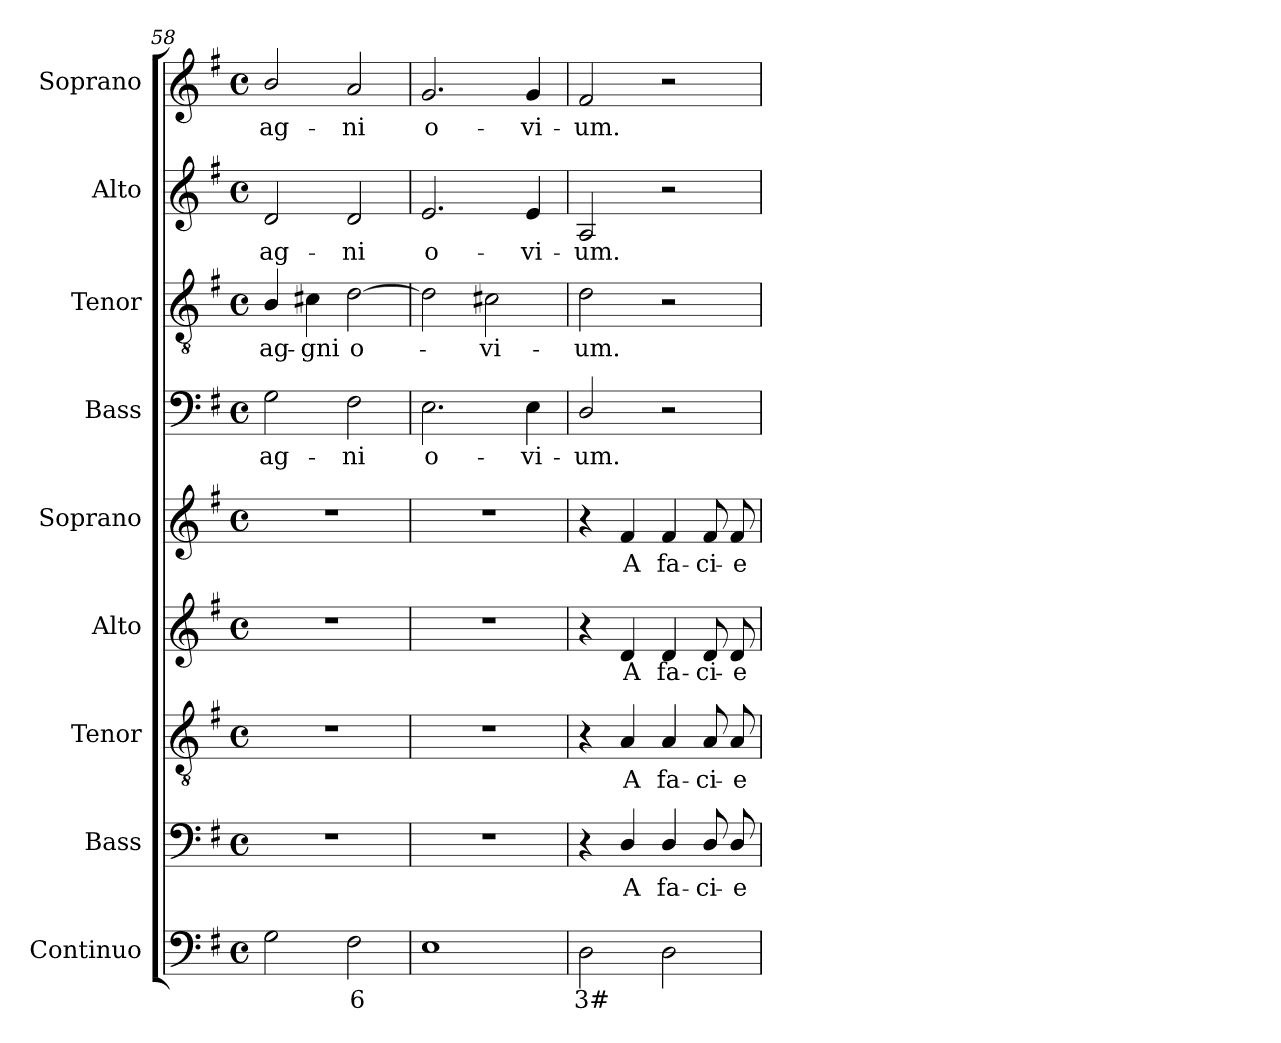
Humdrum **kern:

**kern	**text	**kern	**text	**kern	**text	**kern	**text	**kern	**text	**kern	**text	**kern	**text	**kern	**text	**kern	**text
*part9	*part9	*part8	*part8	*part7	*part7	*part6	*part6	*part5	*part5	*part4	*part4	*part3	*part3	*part2	*part2	*part1	*part1
*staff9	*staff9	*staff8	*staff8	*staff7	*staff7	*staff6	*staff6	*staff5	*staff5	*staff4	*staff4	*staff3	*staff3	*staff2	*staff2	*staff1	*staff1
*I"Continuo	*	*I"Bass	*	*I"Tenor	*	*I"Alto	*	*I"Soprano	*	*I"Bass	*	*I"Tenor	*	*I"Alto	*	*I"Soprano	*
*I'Cont.	*	*I'B.	*	*I'T.	*	*I'A.	*	*I'S.	*	*I'B.	*	*I'T.	*	*I'A.	*	*I'S.	*
*clefF4	*	*clefF4	*	*clefGv2	*	*clefG2	*	*clefG2	*	*clefF4	*	*clefGv2	*	*clefG2	*	*clefG2	*
*	*	*	*	*ITrd7c12	*	*	*	*	*	*	*	*ITrd7c12	*	*	*	*	*
*k[f#]	*	*k[f#]	*	*k[f#]	*	*k[f#]	*	*k[f#]	*	*k[f#]	*	*k[f#]	*	*k[f#]	*	*k[f#]	*
*G:	*	*G:	*	*G:	*	*G:	*	*G:	*	*G:	*	*G:	*	*G:	*	*G:	*
*M4/4	*	*M4/4	*	*M4/4	*	*M4/4	*	*M4/4	*	*M4/4	*	*M4/4	*	*M4/4	*	*M4/4	*
*met(c)	*	*met(c)	*	*met(c)	*	*met(c)	*	*met(c)	*	*met(c)	*	*met(c)	*	*met(c)	*	*met(c)	*
=58	=58	=58	=58	=58	=58	=58	=58	=58	=58	=58	=58	=58	=58	=58	=58	=58	=58
!	!	!	!	!	!	!	!	!	!	!	!LO:LY:b:color=#000000	!	!	!	!	!	!
!	!	!	!	!	!	!	!	!	!	!	!	!	!LO:LY:b:color=#000000	!	!	!	!
!	!	!	!	!	!	!	!	!	!	!	!	!	!	!	!LO:LY:b:color=#000000	!	!
!	!	!	!	!	!	!	!	!	!	!	!	!	!	!	!	!	!LO:LY:b:color=#000000
2Gi\	.	1r	.	1r	.	1r	.	1r	.	2Gi\	ag-	4BBi/	ag-	2di/	ag-	2bi/	ag-
!	!	!	!	!	!	!	!	!	!	!	!	!	!LO:LY:b:color=#000000	!	!	!	!
.	.	.	.	.	.	.	.	.	.	.	.	4C#Xi\	-gni	.	.	.	.
!	!LO:LY:b:color=#000000	!	!	!	!	!	!	!	!	!	!	!	!	!	!	!	!
!	!	!	!	!	!	!	!	!	!	!	!LO:LY:b:color=#000000	!	!	!	!	!	!
!	!	!	!	!	!	!	!	!	!	!	!	!	!LO:LY:b:color=#000000	!	!	!	!
!	!	!	!	!	!	!	!	!	!	!	!	!	!	!	!LO:LY:b:color=#000000	!	!
!	!	!	!	!	!	!	!	!	!	!	!	!	!	!	!	!	!LO:LY:b:color=#000000
2F#i\	6	.	.	.	.	.	.	.	.	2F#i\	-ni	[2Di\	o-	2di/	-ni	2ai/	-ni
=59	=59	=59	=59	=59	=59	=59	=59	=59	=59	=59	=59	=59	=59	=59	=59	=59	=59
!	!	!	!	!	!	!	!	!	!	!	!LO:LY:b:color=#000000	!	!	!	!	!	!
!	!	!	!	!	!	!	!	!	!	!	!	!	!	!	!LO:LY:b:color=#000000	!	!
!	!	!	!	!	!	!	!	!	!	!	!	!	!	!	!	!	!LO:LY:b:color=#000000
1Ei	.	1r	.	1r	.	1r	.	1r	.	2.Ei\	o-	2Di\]	.	2.ei/	o-	2.gi/	o-
!	!	!	!	!	!	!	!	!	!	!	!	!	!LO:LY:b:color=#000000	!	!	!	!
.	.	.	.	.	.	.	.	.	.	.	.	2C#Xi\	-vi-	.	.	.	.
!	!	!	!	!	!	!	!	!	!	!	!LO:LY:b:color=#000000	!	!	!	!	!	!
!	!	!	!	!	!	!	!	!	!	!	!	!	!	!	!LO:LY:b:color=#000000	!	!
!	!	!	!	!	!	!	!	!	!	!	!	!	!	!	!	!	!LO:LY:b:color=#000000
.	.	.	.	.	.	.	.	.	.	4Ei\	-vi-	.	.	4ei/	-vi-	4gi/	-vi-
=60	=60	=60	=60	=60	=60	=60	=60	=60	=60	=60	=60	=60	=60	=60	=60	=60	=60
!	!LO:LY:b:color=#000000	!	!	!	!	!	!	!	!	!	!	!	!	!	!	!	!
!	!	!	!	!	!	!	!	!	!	!	!LO:LY:b:color=#000000	!	!	!	!	!	!
!	!	!	!	!	!	!	!	!	!	!	!	!	!LO:LY:b:color=#000000	!	!	!	!
!	!	!	!	!	!	!	!	!	!	!	!	!	!	!	!LO:LY:b:color=#000000	!	!
!	!	!	!	!	!	!	!	!	!	!	!	!	!	!	!	!	!LO:LY:b:color=#000000
2Di\	3#	4r	.	4r	.	4r	.	4r	.	2Di/	-um.	2Di\	-um.	2Ai/	-um.	2f#i/	-um.
!	!	!	!LO:LY:b:color=#000000	!	!	!	!	!	!	!	!	!	!	!	!	!	!
!	!	!	!	!	!LO:LY:b:color=#000000	!	!	!	!	!	!	!	!	!	!	!	!
!	!	!	!	!	!	!	!LO:LY:b:color=#000000	!	!	!	!	!	!	!	!	!	!
!	!	!	!	!	!	!	!	!	!LO:LY:b:color=#000000	!	!	!	!	!	!	!	!
.	.	4Di/	A	4AAi/	A	4di/	A	4f#i/	A	.	.	.	.	.	.	.	.
!	!	!	!LO:LY:b:color=#000000	!	!	!	!	!	!	!	!	!	!	!	!	!	!
!	!	!	!	!	!LO:LY:b:color=#000000	!	!	!	!	!	!	!	!	!	!	!	!
!	!	!	!	!	!	!	!LO:LY:b:color=#000000	!	!	!	!	!	!	!	!	!	!
!	!	!	!	!	!	!	!	!	!LO:LY:b:color=#000000	!	!	!	!	!	!	!	!
2Di\	.	4Di/	fa-	4AAi/	fa-	4di/	fa-	4f#i/	fa-	2r	.	2r	.	2r	.	2r	.
!	!	!	!LO:LY:b:color=#000000	!	!	!	!	!	!	!	!	!	!	!	!	!	!
!	!	!	!	!	!LO:LY:b:color=#000000	!	!	!	!	!	!	!	!	!	!	!	!
!	!	!	!	!	!	!	!LO:LY:b:color=#000000	!	!	!	!	!	!	!	!	!	!
!	!	!	!	!	!	!	!	!	!LO:LY:b:color=#000000	!	!	!	!	!	!	!	!
.	.	8Di/	-ci-	8AAi/	-ci-	8di/	-ci-	8f#i/	-ci-	.	.	.	.	.	.	.	.
!	!	!	!LO:LY:b:color=#000000	!	!	!	!	!	!	!	!	!	!	!	!	!	!
!	!	!	!	!	!LO:LY:b:color=#000000	!	!	!	!	!	!	!	!	!	!	!	!
!	!	!	!	!	!	!	!LO:LY:b:color=#000000	!	!	!	!	!	!	!	!	!	!
!	!	!	!	!	!	!	!	!	!LO:LY:b:color=#000000	!	!	!	!	!	!	!	!
.	.	8Di/	-e	8AAi/	-e	8di/	-e	8f#i/	-e	.	.	.	.	.	.	.	.
=	=	=	=	=	=	=	=	=	=	=	=	=	=	=	=	=	=
*-	*-	*-	*-	*-	*-	*-	*-	*-	*-	*-	*-	*-	*-	*-	*-	*-	*-
